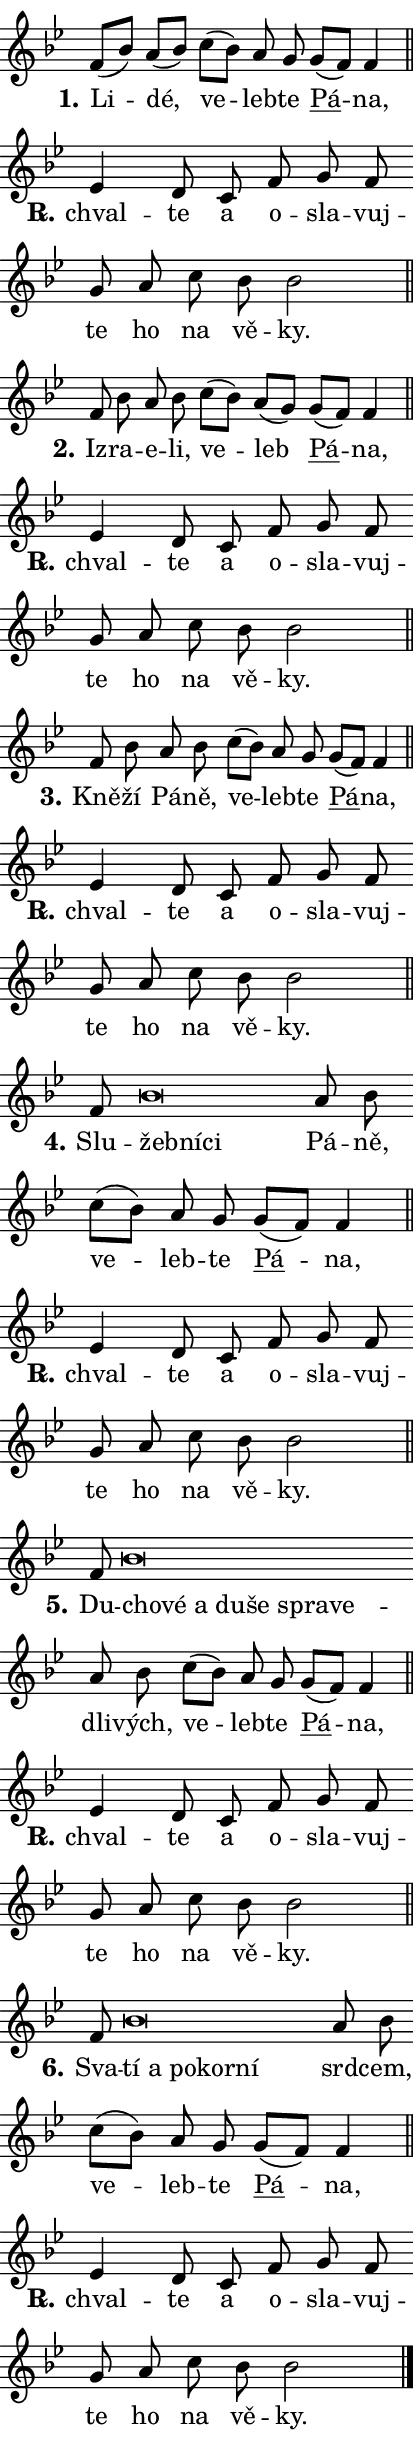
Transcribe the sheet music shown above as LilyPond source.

\version "2.22.1"
\header { tagline = "" }
\paper {
  indent = 0\cm
  top-margin = 0\cm
  right-margin = 0\cm
  bottom-margin = 0\cm
  left-margin = 0\cm
  paper-width = 7\cm
  page-breaking = #ly:one-page-breaking
  system-system-spacing.basic-distance = #11
  score-system-spacing.basic-distance = #11.3
  ragged-last = ##f
}


%% Author: Thomas Morley
%% https://lists.gnu.org/archive/html/lilypond-user/2020-05/msg00002.html
#(define (line-position grob)
"Returns position of @var[grob} in current system:
   @code{'start}, if at first time-step
   @code{'end}, if at last time-step
   @code{'middle} otherwise
"
  (let* ((col (ly:item-get-column grob))
         (ln (ly:grob-object col 'left-neighbor))
         (rn (ly:grob-object col 'right-neighbor))
         (col-to-check-left (if (ly:grob? ln) ln col))
         (col-to-check-right (if (ly:grob? rn) rn col))
         (break-dir-left
           (and
             (ly:grob-property col-to-check-left 'non-musical #f)
             (ly:item-break-dir col-to-check-left)))
         (break-dir-right
           (and
             (ly:grob-property col-to-check-right 'non-musical #f)
             (ly:item-break-dir col-to-check-right))))
        (cond ((eqv? 1 break-dir-left) 'start)
              ((eqv? -1 break-dir-right) 'end)
              (else 'middle))))

#(define (tranparent-at-line-position vctor)
  (lambda (grob)
  "Relying on @code{line-position} select the relevant enry from @var{vctor}.
Used to determine transparency,"
    (case (line-position grob)
      ((end) (not (vector-ref vctor 0)))
      ((middle) (not (vector-ref vctor 1)))
      ((start) (not (vector-ref vctor 2))))))

noteHeadBreakVisibility =
#(define-music-function (break-visibility)(vector?)
"Makes @code{NoteHead}s transparent relying on @var{break-visibility}"
#{
  \override NoteHead.transparent =
    #(tranparent-at-line-position break-visibility)
#})

#(define delete-ledgers-for-transparent-note-heads
  (lambda (grob)
    "Reads whether a @code{NoteHead} is transparent.
If so this @code{NoteHead} is removed from @code{'note-heads} from
@var{grob}, which is supposed to be @code{LedgerLineSpanner}.
As a result ledgers are not printed for this @code{NoteHead}"
    (let* ((nhds-array (ly:grob-object grob 'note-heads))
           (nhds-list
             (if (ly:grob-array? nhds-array)
                 (ly:grob-array->list nhds-array)
                 '()))
           ;; Relies on the transparent-property being done before
           ;; Staff.LedgerLineSpanner.after-line-breaking is executed.
           ;; This is fragile ...
           (to-keep
             (remove
               (lambda (nhd)
                 (ly:grob-property nhd 'transparent #f))
               nhds-list)))
      ;; TODO find a better method to iterate over grob-arrays, similiar
      ;; to filter/remove etc for lists
      ;; For now rebuilt from scratch
      (set! (ly:grob-object grob 'note-heads)  '())
      (for-each
        (lambda (nhd)
          (ly:pointer-group-interface::add-grob grob 'note-heads nhd))
        to-keep))))

hideNotes = {
  \noteHeadBreakVisibility #begin-of-line-visible
}
unHideNotes = {
  \noteHeadBreakVisibility #all-visible
}

% work-around for resetting accidentals
% https://lilypond.org/doc/v2.23/Documentation/notation/displaying-rhythms#unmetered-music
cadenzaMeasure = {
  \cadenzaOff
  \partial 1024 s1024
  \cadenzaOn
}

#(define-markup-command (accent layout props text) (markup?)
  "Underline accented syllable"
  (interpret-markup layout props
    #{\markup \override #'(offset . 4.3) \underline { #text }#}))

responsum = \markup \concat {
  "R" \hspace #-1.05 \path #0.1 #'((moveto 0 0.07) (lineto 0.9 0.8)) \hspace #0.05 "."
}

\layout {
    \context {
        \Staff
        \remove "Time_signature_engraver"
        \override LedgerLineSpanner.after-line-breaking = #delete-ledgers-for-transparent-note-heads
    }
    \context {
        \Voice {
            \override NoteHead.output-attributes = #'((class . "notehead"))
            \override Hairpin.height = #0.55
        }
    }
    \context {
        \Lyrics {
            \override StanzaNumber.output-attributes = #'((class . "stanzanumber"))
            \override LyricSpace.minimum-distance = #0.9
            \override LyricText.font-name = #"TeX Gyre Schola"
            \override LyricText.font-size = 1
            \override StanzaNumber.font-name = #"TeX Gyre Schola Bold"
            \override StanzaNumber.font-size = 1
        }
    }
}

% magnetic-lyrics.ily
%
%   written by
%     Jean Abou Samra <jean@abou-samra.fr>
%     Werner Lemberg <wl@gnu.org>
%
%   adapted by
%     Jiri Hon <jiri.hon@gmail.com>
%
% Version 2022-Apr-15

% https://www.mail-archive.com/lilypond-user@gnu.org/msg149350.html

#(define (Left_hyphen_pointer_engraver context)
   "Collect syllable-hyphen-syllable occurrences in lyrics and store
them in properties.  This engraver only looks to the left.  For
example, if the lyrics input is @code{foo -- bar}, it does the
following.

@itemize @bullet
@item
Set the @code{text} property of the @code{LyricHyphen} grob between
@q{foo} and @q{bar} to @code{foo}.

@item
Set the @code{left-hyphen} property of the @code{LyricText} grob with
text @q{foo} to the @code{LyricHyphen} grob between @q{foo} and
@q{bar}.
@end itemize

Use this auxiliary engraver in combination with the
@code{lyric-@/text::@/apply-@/magnetic-@/offset!} hook."
   (let ((hyphen #f)
         (text #f))
     (make-engraver
      (acknowledgers
       ((lyric-syllable-interface engraver grob source-engraver)
        (set! text grob)))
      (end-acknowledgers
       ((lyric-hyphen-interface engraver grob source-engraver)
        ;(when (not (grob::has-interface grob 'lyric-space-interface))
          (set! hyphen grob)));)
      ((stop-translation-timestep engraver)
       (when (and text hyphen)
         (ly:grob-set-object! text 'left-hyphen hyphen))
       (set! text #f)
       (set! hyphen #f)))))

#(define (lyric-text::apply-magnetic-offset! grob)
   "If the space between two syllables is less than the value in
property @code{LyricText@/.details@/.squash-threshold}, move the right
syllable to the left so that it gets concatenated with the left
syllable.

Use this function as a hook for
@code{LyricText@/.after-@/line-@/breaking} if the
@code{Left_@/hyphen_@/pointer_@/engraver} is active."
   (let ((hyphen (ly:grob-object grob 'left-hyphen #f)))
     (when hyphen
       (let ((left-text (ly:spanner-bound hyphen LEFT)))
         (when (grob::has-interface left-text 'lyric-syllable-interface)
           (let* ((common (ly:grob-common-refpoint grob left-text X))
                  (this-x-ext (ly:grob-extent grob common X))
                  (left-x-ext
                   (begin
                     ;; Trigger magnetism for left-text.
                     (ly:grob-property left-text 'after-line-breaking)
                     (ly:grob-extent left-text common X)))
                  ;; `delta` is the gap width between two syllables.
                  (delta (- (interval-start this-x-ext)
                            (interval-end left-x-ext)))
                  (details (ly:grob-property grob 'details))
                  (threshold (assoc-get 'squash-threshold details 0.2)))
             (when (< delta threshold)
               (let* (;; We have to manipulate the input text so that
                      ;; ligatures crossing syllable boundaries are not
                      ;; disabled.  For languages based on the Latin
                      ;; script this is essentially a beautification.
                      ;; However, for non-Western scripts it can be a
                      ;; necessity.
                      (lt (ly:grob-property left-text 'text))
                      (rt (ly:grob-property grob 'text))
                      (is-space (grob::has-interface hyphen 'lyric-space-interface))
                      (space (if is-space " " ""))
                      (space-markup (grob-interpret-markup grob " "))
                      (space-size (interval-length (ly:stencil-extent space-markup X)))
                      (extra-delta (if is-space space-size 0))
                      ;; Append new syllable.
                      (ltrt-space (if (and (string? lt) (string? rt))
                                (string-append lt space rt)
                                (make-concat-markup (list lt space rt))))
                      ;; Right-align `ltrt` to the right side.
                      (ltrt-space-markup (grob-interpret-markup
                               grob
                               (make-translate-markup
                                (cons (interval-length this-x-ext) 0)
                                (make-right-align-markup ltrt-space)))))
                 (begin
                   ;; Don't print `left-text`.
                   (ly:grob-set-property! left-text 'stencil #f)
                   ;; Set text and stencil (which holds all collected
                   ;; syllables so far) and shift it to the left.
                   (ly:grob-set-property! grob 'text ltrt-space)
                   (ly:grob-set-property! grob 'stencil ltrt-space-markup)
                   (ly:grob-translate-axis! grob (- (- delta extra-delta)) X))))))))))


#(define (lyric-hyphen::displace-bounds-first grob)
   ;; Make very sure this callback isn't triggered too early.
   (let ((left (ly:spanner-bound grob LEFT))
         (right (ly:spanner-bound grob RIGHT)))
     (ly:grob-property left 'after-line-breaking)
     (ly:grob-property right 'after-line-breaking)
     (ly:lyric-hyphen::print grob)))

squashThreshold = #0.4

\layout {
  \context {
    \Lyrics
    \consists #Left_hyphen_pointer_engraver
    \override LyricText.after-line-breaking =
      #lyric-text::apply-magnetic-offset!
    \override LyricHyphen.stencil = #lyric-hyphen::displace-bounds-first
    \override LyricText.details.squash-threshold = \squashThreshold
    \override LyricHyphen.minimum-distance = 0
    \override LyricHyphen.minimum-length = \squashThreshold
  }
}

squash = \override LyricText.details.squash-threshold = 9999
unSquash = \override LyricText.details.squash-threshold = \squashThreshold

left = \override LyricText.self-alignment-X = #LEFT
unLeft = \revert LyricText.self-alignment-X

starOffset = #(lambda (grob) 
                (let ((x_offset (ly:self-alignment-interface::aligned-on-x-parent grob)))
                  (if (= x_offset 0) 0 (+ x_offset 1.2))))

star = #(define-music-function (syllable)(string?)
"Append star separator at the end of a syllable"
#{
  \once \override LyricText.X-offset = #starOffset
  \lyricmode { \markup {
    #syllable
    \override #'((font-name . "TeX Gyre Schola Bold")) \hspace #0.2 \lower #0.65 \larger "*"
  } }
#})

starAccent = #(define-music-function (syllable)(string?)
"Append star separator at the end of a syllable and make accent"
#{
  \once \override LyricText.X-offset = #starOffset
  \lyricmode { \markup {
    \accent #syllable
    \override #'((font-name . "TeX Gyre Schola Bold")) \hspace #0.2 \lower #0.65 \larger "*"
  } }
#})

breath = #(define-music-function (syllable)(string?)
"Append breathing indicator at the end of a syllable"
#{
  \lyricmode { \markup { #syllable "+" } }
#})

optionalBreath = #(define-music-function (syllable)(string?)
"Append optional breathing indicator at the end of a syllable"
#{
  \lyricmode { \markup { #syllable "(+)" } }
#})


\score {
    <<
        \new Voice = "melody" { \cadenzaOn \key bes \major \relative { f'8[( bes8)] a8[( bes)] \bar "" c[( bes)] \bar "" a g \bar "" \bar "" g[( f)] f4 \cadenzaMeasure \bar "||" \break } }
        \new Lyrics \lyricsto "melody" { \lyricmode { \set stanza = "1."
Li -- dé, ve -- leb -- te \markup \accent Pá -- na, } }
    >>
    \layout {}
}

\score {
    <<
        \new Voice = "melody" { \cadenzaOn \key bes \major \relative { es'4 d8 c \bar "" f g f \bar "" g a \bar "" c bes bes2 \cadenzaMeasure \bar "||" \break } }
        \new Lyrics \lyricsto "melody" { \lyricmode { \set stanza = \responsum
chval -- te a o -- sla -- vuj -- te ho na vě -- ky. } }
    >>
    \layout {}
}

\score {
    <<
        \new Voice = "melody" { \cadenzaOn \key bes \major \relative { f'8 bes8 a8 bes \bar "" c[( bes)] \bar "" a[( g)] \bar "" \bar "" g[( f)] f4 \cadenzaMeasure \bar "||" \break } }
        \new Lyrics \lyricsto "melody" { \lyricmode { \set stanza = "2."
Iz -- ra -- e -- li, ve -- leb \markup \accent Pá -- na, } }
    >>
    \layout {}
}

\score {
    <<
        \new Voice = "melody" { \cadenzaOn \key bes \major \relative { es'4 d8 c \bar "" f g f \bar "" g a \bar "" c bes bes2 \cadenzaMeasure \bar "||" \break } }
        \new Lyrics \lyricsto "melody" { \lyricmode { \set stanza = \responsum
chval -- te a o -- sla -- vuj -- te ho na vě -- ky. } }
    >>
    \layout {}
}

\score {
    <<
        \new Voice = "melody" { \cadenzaOn \key bes \major \relative { f'8 bes8 a8 bes \bar "" c[( bes)] \bar "" a g \bar "" \bar "" g[( f)] f4 \cadenzaMeasure \bar "||" \break } }
        \new Lyrics \lyricsto "melody" { \lyricmode { \set stanza = "3."
Kně -- ží Pá -- ně, ve -- leb -- te \markup \accent Pá -- na, } }
    >>
    \layout {}
}

\score {
    <<
        \new Voice = "melody" { \cadenzaOn \key bes \major \relative { es'4 d8 c \bar "" f g f \bar "" g a \bar "" c bes bes2 \cadenzaMeasure \bar "||" \break } }
        \new Lyrics \lyricsto "melody" { \lyricmode { \set stanza = \responsum
chval -- te a o -- sla -- vuj -- te ho na vě -- ky. } }
    >>
    \layout {}
}

\score {
    <<
        \new Voice = "melody" { \cadenzaOn \key bes \major \relative { f'8 bes\breve*1/16 \hideNotes \breve*1/16 \breve*1/16 \bar "" \unHideNotes a8 bes \bar "" c[( bes)] \bar "" a g \bar "" \bar "" g[( f)] f4 \cadenzaMeasure \bar "||" \break } }
        \new Lyrics \lyricsto "melody" { \lyricmode { \set stanza = "4."
Slu -- \left žeb -- \squash ní -- ci \unLeft \unSquash Pá -- ně, ve -- leb -- te \markup \accent Pá -- na, } }
    >>
    \layout {}
}

\score {
    <<
        \new Voice = "melody" { \cadenzaOn \key bes \major \relative { es'4 d8 c \bar "" f g f \bar "" g a \bar "" c bes bes2 \cadenzaMeasure \bar "||" \break } }
        \new Lyrics \lyricsto "melody" { \lyricmode { \set stanza = \responsum
chval -- te a o -- sla -- vuj -- te ho na vě -- ky. } }
    >>
    \layout {}
}

\score {
    <<
        \new Voice = "melody" { \cadenzaOn \key bes \major \relative { f'8 bes\breve*1/16 \hideNotes \breve*1/16 \bar "" \breve*1/16 \bar "" \breve*1/16 \bar "" \breve*1/16 \bar "" \breve*1/16 \breve*1/16 \bar "" \unHideNotes a8 bes \bar "" c[( bes)] \bar "" a g \bar "" \bar "" g[( f)] f4 \cadenzaMeasure \bar "||" \break } }
        \new Lyrics \lyricsto "melody" { \lyricmode { \set stanza = "5."
Du -- \left cho -- \squash vé a du -- še spra -- ve -- \unLeft \unSquash dli -- vých, ve -- leb -- te \markup \accent Pá -- na, } }
    >>
    \layout {}
}

\score {
    <<
        \new Voice = "melody" { \cadenzaOn \key bes \major \relative { es'4 d8 c \bar "" f g f \bar "" g a \bar "" c bes bes2 \cadenzaMeasure \bar "||" \break } }
        \new Lyrics \lyricsto "melody" { \lyricmode { \set stanza = \responsum
chval -- te a o -- sla -- vuj -- te ho na vě -- ky. } }
    >>
    \layout {}
}

\score {
    <<
        \new Voice = "melody" { \cadenzaOn \key bes \major \relative { f'8 bes\breve*1/16 \hideNotes \breve*1/16 \bar "" \breve*1/16 \bar "" \breve*1/16 \breve*1/16 \bar "" \unHideNotes a8 bes \bar "" c[( bes)] \bar "" a g \bar "" \bar "" g[( f)] f4 \cadenzaMeasure \bar "||" \break } }
        \new Lyrics \lyricsto "melody" { \lyricmode { \set stanza = "6."
Sva -- \left tí \squash a po -- kor -- ní \unLeft \unSquash srd -- cem, ve -- leb -- te \markup \accent Pá -- na, } }
    >>
    \layout {}
}

\score {
    <<
        \new Voice = "melody" { \cadenzaOn \key bes \major \relative { es'4 d8 c \bar "" f g f \bar "" g a \bar "" c bes bes2 \cadenzaMeasure \bar "||" \break } \bar "|." }
        \new Lyrics \lyricsto "melody" { \lyricmode { \set stanza = \responsum
chval -- te a o -- sla -- vuj -- te ho na vě -- ky. } }
    >>
    \layout {}
}
